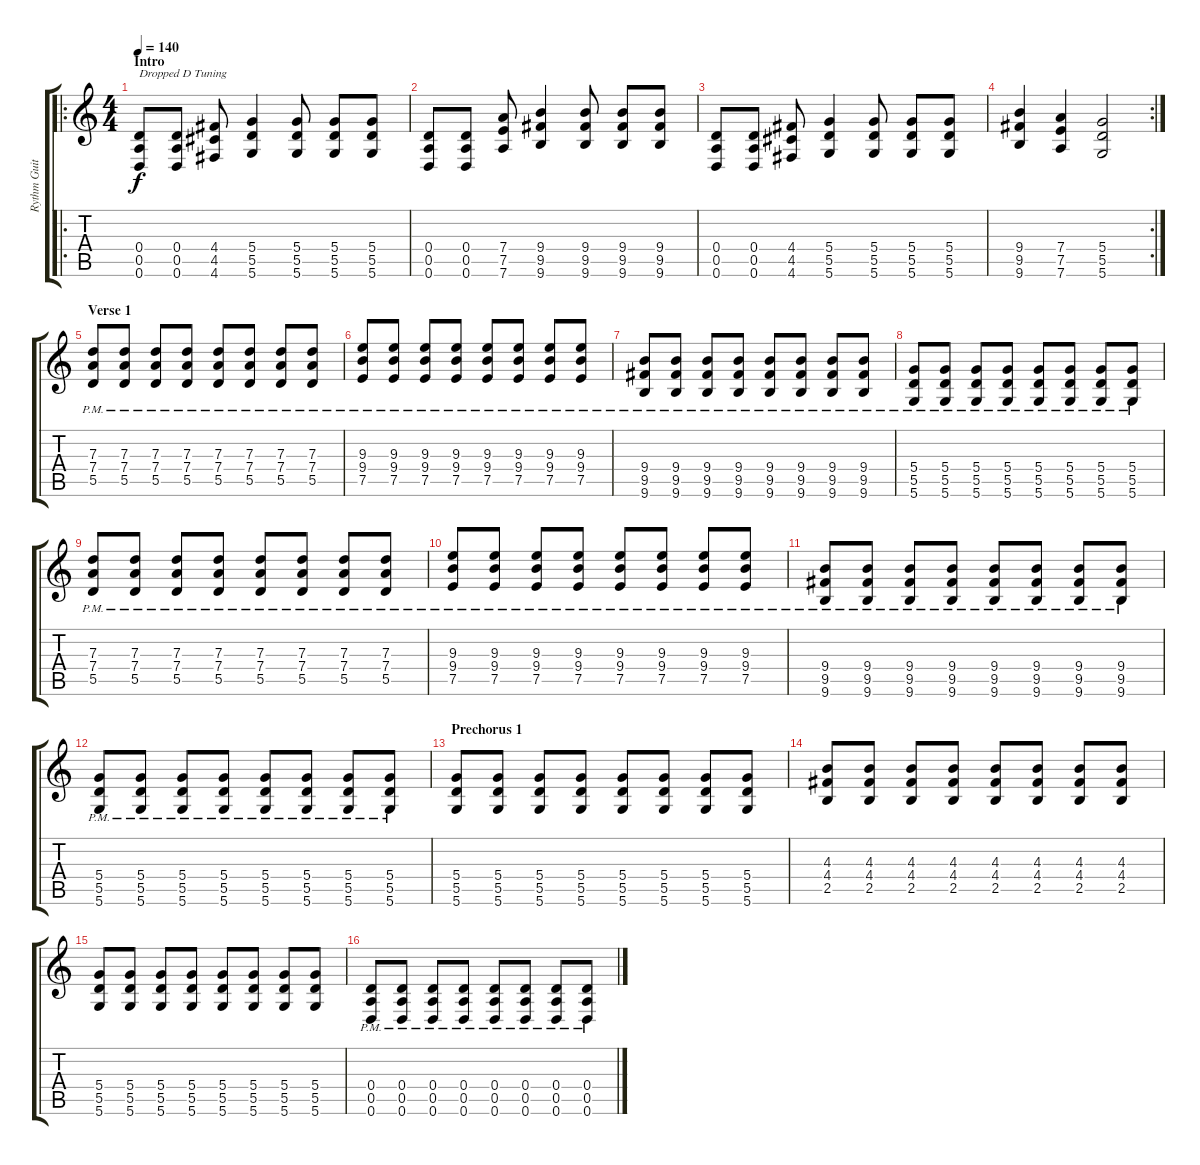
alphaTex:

\track ("Rythm Guitar" "Rythm Guit") {instrument overdrivenguitar}
\staff {score tabs}
\tuning (E4 B3 G3 D3 A2 D2) {hide}
\ro
\ts (4 4)
\section ("" "Intro")
\tempo 140
\clef g2
\ks c
(0.4 0.5 0.6).8{txt "Dropped D Tuning" dy f instrument overdrivenguitar} (0.4 0.5 0.6).8 (4.4 4.5 4.6).8 (5.4 5.5 5.6).4 (5.4 5.5 5.6).8 (5.4 5.5 5.6).8 (5.4 5.5 5.6).8 |
(0.4 0.5 0.6).8 (0.4 0.5 0.6).8 (7.4 7.5 7.6).8 (9.4 9.5 9.6).4 (9.4 9.5 9.6).8 (9.4 9.5 9.6).8 (9.4 9.5 9.6).8 |
(0.4 0.5 0.6).8 (0.4 0.5 0.6).8 (4.4 4.5 4.6).8 (5.4 5.5 5.6).4 (5.4 5.5 5.6).8 (5.4 5.5 5.6).8 (5.4 5.5 5.6).8 |
\rc 2
(9.4 9.5 9.6).4 (7.4 7.5 7.6).4 (5.4 5.5 5.6).2 |
\section ("" "Verse 1")
(7.3{pm} 7.4{pm} 5.5{pm}).8 (7.3{pm} 7.4{pm} 5.5{pm}).8 (7.3{pm} 7.4{pm} 5.5{pm}).8 (7.3{pm} 7.4{pm} 5.5{pm}).8 (7.3{pm} 7.4{pm} 5.5{pm}).8 (7.3{pm} 7.4{pm} 5.5{pm}).8 (7.3{pm} 7.4{pm} 5.5{pm}).8 (7.3{pm} 7.4{pm} 5.5{pm}).8 |
(9.3{pm} 9.4{pm} 7.5{pm}).8 (9.3{pm} 9.4{pm} 7.5{pm}).8 (9.3{pm} 9.4{pm} 7.5{pm}).8 (9.3{pm} 9.4{pm} 7.5{pm}).8 (9.3{pm} 9.4{pm} 7.5{pm}).8 (9.3{pm} 9.4{pm} 7.5{pm}).8 (9.3{pm} 9.4{pm} 7.5{pm}).8 (9.3{pm} 9.4{pm} 7.5{pm}).8 |
(9.4{pm} 9.5{pm} 9.6{pm}).8 (9.4{pm} 9.5{pm} 9.6{pm}).8 (9.4{pm} 9.5{pm} 9.6{pm}).8 (9.4{pm} 9.5{pm} 9.6{pm}).8 (9.4{pm} 9.5{pm} 9.6{pm}).8 (9.4{pm} 9.5{pm} 9.6{pm}).8 (9.4{pm} 9.5{pm} 9.6{pm}).8 (9.4{pm} 9.5{pm} 9.6{pm}).8 |
(5.4{pm} 5.5{pm} 5.6{pm}).8 (5.4{pm} 5.5{pm} 5.6{pm}).8 (5.4{pm} 5.5{pm} 5.6{pm}).8 (5.4{pm} 5.5{pm} 5.6{pm}).8 (5.4{pm} 5.5{pm} 5.6{pm}).8 (5.4{pm} 5.5{pm} 5.6{pm}).8 (5.4{pm} 5.5{pm} 5.6{pm}).8 (5.4{pm} 5.5{pm} 5.6{pm}).8 |
(7.3{pm} 7.4{pm} 5.5{pm}).8 (7.3{pm} 7.4{pm} 5.5{pm}).8 (7.3{pm} 7.4{pm} 5.5{pm}).8 (7.3{pm} 7.4{pm} 5.5{pm}).8 (7.3{pm} 7.4{pm} 5.5{pm}).8 (7.3{pm} 7.4{pm} 5.5{pm}).8 (7.3{pm} 7.4{pm} 5.5{pm}).8 (7.3{pm} 7.4{pm} 5.5{pm}).8 |
(9.3{pm} 9.4{pm} 7.5{pm}).8 (9.3{pm} 9.4{pm} 7.5{pm}).8 (9.3{pm} 9.4{pm} 7.5{pm}).8 (9.3{pm} 9.4{pm} 7.5{pm}).8 (9.3{pm} 9.4{pm} 7.5{pm}).8 (9.3{pm} 9.4{pm} 7.5{pm}).8 (9.3{pm} 9.4{pm} 7.5{pm}).8 (9.3{pm} 9.4{pm} 7.5{pm}).8 |
(9.4{pm} 9.5{pm} 9.6{pm}).8 (9.4{pm} 9.5{pm} 9.6{pm}).8 (9.4{pm} 9.5{pm} 9.6{pm}).8 (9.4{pm} 9.5{pm} 9.6{pm}).8 (9.4{pm} 9.5{pm} 9.6{pm}).8 (9.4{pm} 9.5{pm} 9.6{pm}).8 (9.4{pm} 9.5{pm} 9.6{pm}).8 (9.4{pm} 9.5{pm} 9.6{pm}).8 |
(5.4{pm} 5.5{pm} 5.6{pm}).8 (5.4{pm} 5.5{pm} 5.6{pm}).8 (5.4{pm} 5.5{pm} 5.6{pm}).8 (5.4{pm} 5.5{pm} 5.6{pm}).8 (5.4{pm} 5.5{pm} 5.6{pm}).8 (5.4{pm} 5.5{pm} 5.6{pm}).8 (5.4{pm} 5.5{pm} 5.6{pm}).8 (5.4{pm} 5.5{pm} 5.6{pm}).8 |
\section ("" "Prechorus 1")
(5.4 5.5 5.6).8 (5.4 5.5 5.6).8 (5.4 5.5 5.6).8 (5.4 5.5 5.6).8 (5.4 5.5 5.6).8 (5.4 5.5 5.6).8 (5.4 5.5 5.6).8 (5.4 5.5 5.6).8 |
(4.3 4.4 2.5).8 (4.3 4.4 2.5).8 (4.3 4.4 2.5).8 (4.3 4.4 2.5).8 (4.3 4.4 2.5).8 (4.3 4.4 2.5).8 (4.3 4.4 2.5).8 (4.3 4.4 2.5).8 |
(5.4 5.5 5.6).8 (5.4 5.5 5.6).8 (5.4 5.5 5.6).8 (5.4 5.5 5.6).8 (5.4 5.5 5.6).8 (5.4 5.5 5.6).8 (5.4 5.5 5.6).8 (5.4 5.5 5.6).8 |
(0.4{pm} 0.5{pm} 0.6{pm}).8 (0.4{pm} 0.5{pm} 0.6{pm}).8 (0.4{pm} 0.5{pm} 0.6{pm}).8 (0.4{pm} 0.5{pm} 0.6{pm}).8 (0.4{pm} 0.5{pm} 0.6{pm}).8 (0.4{pm} 0.5{pm} 0.6{pm}).8 (0.4{pm} 0.5{pm} 0.6{pm}).8 (0.4{pm} 0.5{pm} 0.6{pm}).8
